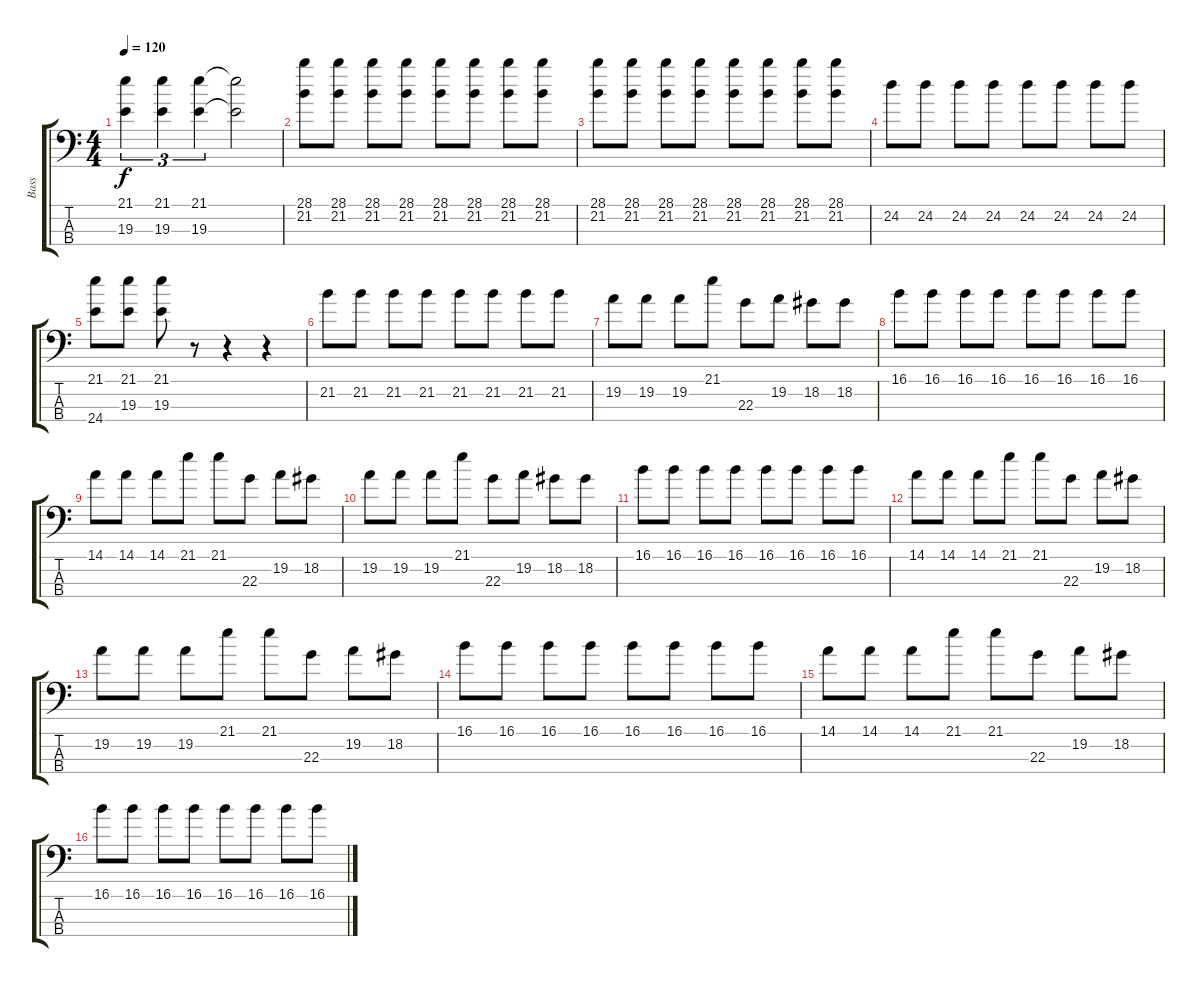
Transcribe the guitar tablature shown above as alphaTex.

\track ("Bass" "Bass") {instrument acousticbass}
\staff {score tabs}
\tuning (G2 D2 A1 E1) {hide}
\ts (4 4)
\tempo 120
\clef f4
\ks c
(21.1 19.3).4{tu (3 2) dy f} (21.1 19.3).4{tu (3 2)} (21.1 19.3).4{tu (3 2)} (21.1{t} 19.3{t}).2 |
(28.1 21.2).8 (28.1 21.2).8 (28.1 21.2).8 (28.1 21.2).8 (28.1 21.2).8 (28.1 21.2).8 (28.1 21.2).8 (28.1 21.2).8 |
(28.1 21.2).8 (28.1 21.2).8 (28.1 21.2).8 (28.1 21.2).8 (28.1 21.2).8 (28.1 21.2).8 (28.1 21.2).8 (28.1 21.2).8 |
24.2.8 24.2.8 24.2.8 24.2.8 24.2.8 24.2.8 24.2.8 24.2.8 |
(21.1 24.4).8 (21.1 19.3).8 (21.1 19.3).8 r.8 r.4 r.4 |
21.2.8 21.2.8 21.2.8 21.2.8 21.2.8 21.2.8 21.2.8 21.2.8 |
19.2.8 19.2.8 19.2.8 21.1.8 22.3.8 19.2.8 18.2.8 18.2.8 |
16.1.8 16.1.8 16.1.8 16.1.8 16.1.8 16.1.8 16.1.8 16.1.8 |
14.1.8 14.1.8 14.1.8 21.1.8 21.1.8 22.3.8 19.2.8 18.2.8 |
19.2.8 19.2.8 19.2.8 21.1.8 22.3.8 19.2.8 18.2.8 18.2.8 |
16.1.8 16.1.8 16.1.8 16.1.8 16.1.8 16.1.8 16.1.8 16.1.8 |
14.1.8 14.1.8 14.1.8 21.1.8 21.1.8 22.3.8 19.2.8 18.2.8 |
19.2.8 19.2.8 19.2.8 21.1.8 21.1.8 22.3.8 19.2.8 18.2.8 |
16.1.8 16.1.8 16.1.8 16.1.8 16.1.8 16.1.8 16.1.8 16.1.8 |
14.1.8 14.1.8 14.1.8 21.1.8 21.1.8 22.3.8 19.2.8 18.2.8 |
16.1.8 16.1.8 16.1.8 16.1.8 16.1.8 16.1.8 16.1.8 16.1.8
